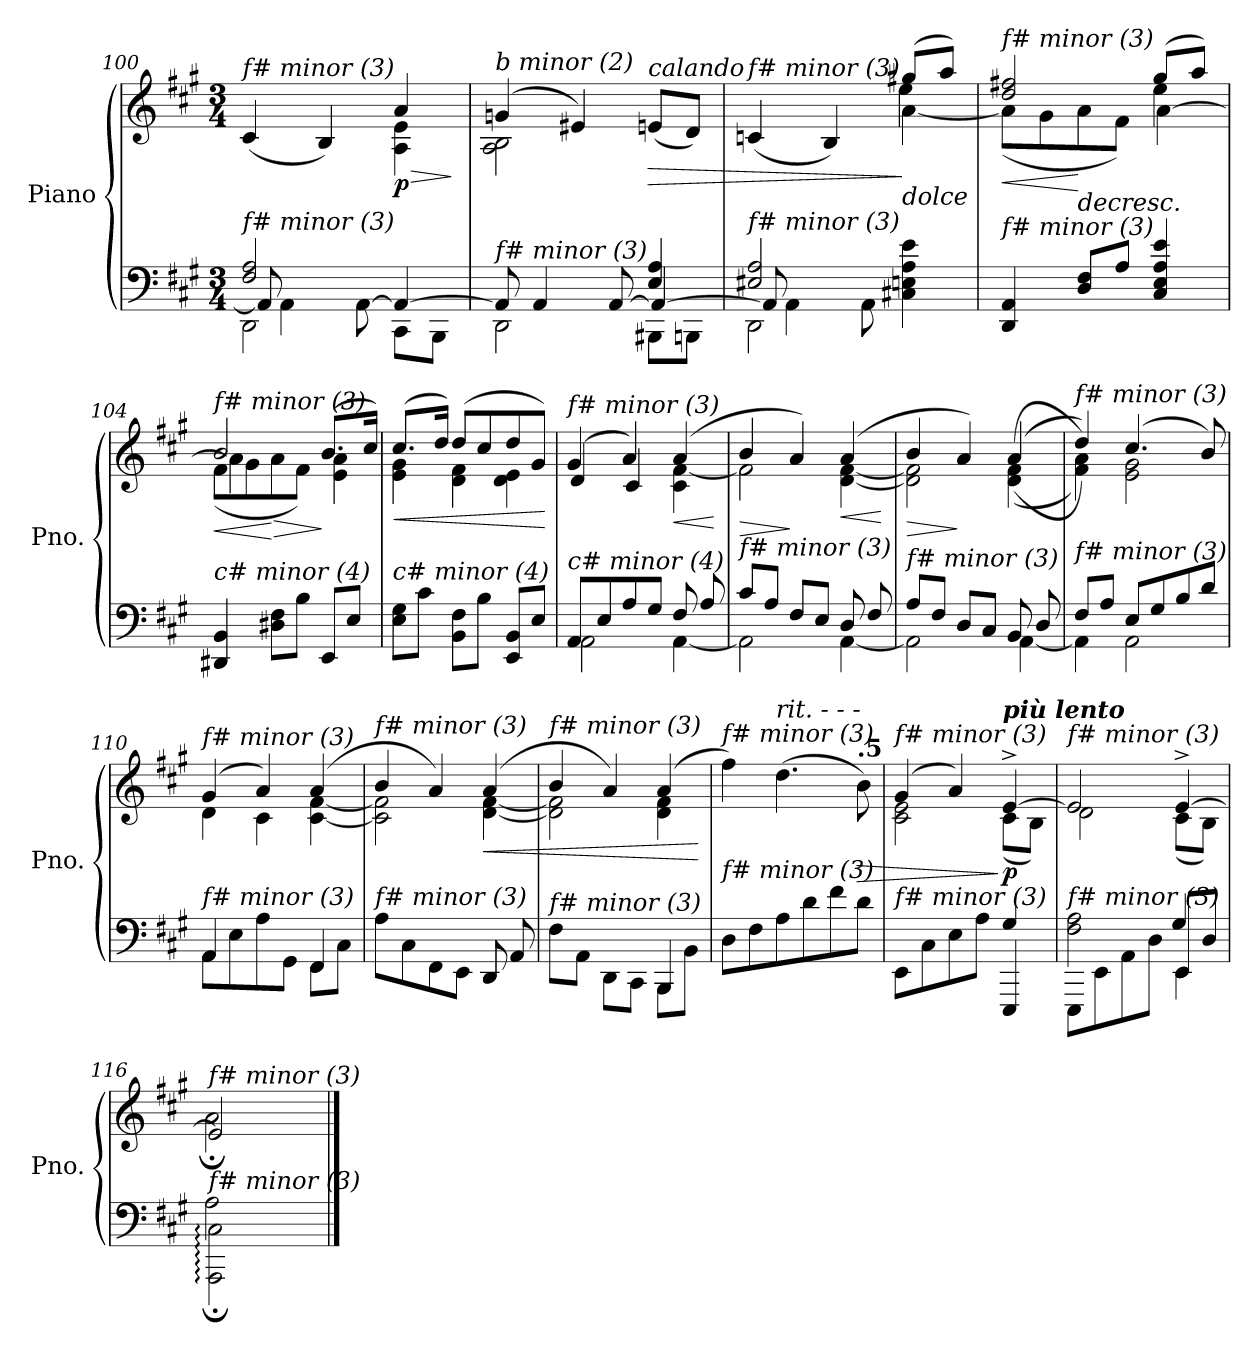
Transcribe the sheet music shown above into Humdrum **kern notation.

**kern	**kern	**dynam
*part1	*part1	*part1
*staff2	*staff1	*staff1/2
*I"Piano	*	*
*I'Pno.	*	*
!!LO:LB:g=z
*clefF4	*clefG2	*
*k[f#c#g#]	*k[f#c#g#]	*
*M3/4	*M3/4	*
=100	=100	=100
*^	*^	*
*	*^	*	*	*
!	!	!	!LO:TX:i:t=f# minor (3)	!	!
!LO:TX:i:t=f# minor (3)	!	!	!	!	!
2F#/ 2A/	2DD\	8AA/]	(>4c#/	2ryy	.
.	.	4AA\	.	.	.
.	.	.	4B/)	.	.
.	.	[8AA\	.	.	.
!	!	!	!	!	!LO:HP:b
!	!	!	!	!	!LO:DY:n=1:b
4ryy	8CC#\L	4AA/_	4a/	4A\ 4e\	> p
.	8BBB\J	.	.	.	.
*v	*v	*v	*	*	*
*	*v	*v	*
.	.	]
=101	=101	=101
*^	*^	*
*	*^	*	*	*
!	!	!	!LO:TX:i:t=b minor (2)	!	!
!LO:TX:i:t=f# minor (3)	!	!	!	!	!
2ryy	2DD\	8AA/]	(>4gn/	2A\ 2B\	.
.	.	4AA/	.	.	.
.	.	.	4e#Xi/)	.	.
.	.	[8AA/	.	.	.
!	!	!	!LO:TX:a:i:t=calando	!	!
!	!	!	!	!	!LO:HP:b
4E/ 4A/	8BBB#Xi\L	4AA/_	(>8e/L	4ryy	>
.	8BBB\J	.	8d/J)	.	.
=102	=102	=102	=102	=102	=102
*	*	*	*	*^	*
!	!	!	!LO:TX:i:t=f# minor (3)	!	!	!
!LO:TX:i:t=f# minor (3)	!	!	!	!	!	!
2E#Xi/ 2A/	2DD\	8AA/]	(>4cnj/	2ryy	2ryy	.
.	.	4AA\	.	.	.	.
.	.	.	4B/)	.	.	.
.	.	8AA\	.	.	.	.
!	!	!	!LO:TX:b:i:t=dolce	!	!	!
4ryy	4C#X\ 4E\ 4A\ 4e\	4ryy	(>8gg#X/L	[4a\	4ee\	]
.	.	.	8aa/J)	.	.	.
*	*v	*v	*	*	*	*
=103	=103	=103	=103	=103	=103
!	!	!LO:TX:i:t=f# minor (3)	!	!	!
!LO:TX:i:t=f# minor (3)	!	!	!	!	!
!	!	!	!	!	!LO:HP:b
4DD/ 4AA/	2ryy	2dd/ 2ff#X/	(<8a\L]	2ryy	<
.	.	.	8g#\	.	.
!	!	!	!	!	!LO:HP:n=1:b
8D/ 8F#/L	.	.	8a\	.	[ >
8A/J	.	.	8f#\J)	.	.
4C#/ 4E/ 4A/ 4e/	4ryy	(>8gg#/L	4ee\	[4a\	.
.	.	8aa/J)	.	.	.
=104	=104	=104	=104	=104	=104
!	!	!LO:TX:i:t=f# minor (3)	!	!	!
!LO:TX:i:t=c# minor (4)	!	!	!	!	!
!	!	!	!	!	!LO:HP:b
4DD#X/ 4BB/	4ryy	2b/	(<8f#\L	4a\]	<
.	.	.	8g#\	.	.
!	!	!	!	!	!LO:HP:n=1:b
8D#X\ 8F#\L	2ryy	.	8a\	2ryy	[ >
8B\J	.	.	8f#\J)	.	.
8EE/L	.	(>8.b/L	4e\ 4a\	.	]
8E/J	.	.	.	.	.
.	.	16cc#/Jk)	.	.	.
*v	*v	*	*	*	*
*	*v	*v	*v	*
!!LO:LB:g=z
=105	=105	=105
!	!LO:TX:i:t=f# minor (3)	!
!LO:TX:i:t=c# minor (4)	!	!
!	!	!LO:HP:b
*	*^	*
8E\ 8G#\L	(>8.cc#/L	4e\ 4g#\	<
8c#\J	.	.	.
.	16dd/Jk)	.	.
8BB\ 8F#\L	(>8dd/L	4d\ 4f#\	.
8B\J	8cc#/	.	.
8EE/ 8BB/L	8dd/	4d\ 4e\	.
8E/J	8g#/J)	.	.
*	*v	*v	*
.	.	[
=106	=106	=106
*^	*^	*
!	!	!LO:TX:i:t=f# minor (3)	!	!
!LO:TX:i:t=c# minor (4)	!	!	!	!
8AA/L	2AA\	(>4g#/	4d/	.
8E/	.	.	.	.
8A/	.	4a/)	4c#/	.
8G#/J	.	.	.	.
!	!	!	!	!LO:HP:b
8F#/	[4AA\	(>4a/	4c#\ [4f#\	<
8A/	.	.	.	.
*v	*v	*	*	*
*	*v	*v	*
.	.	] [
=107	=107	=107
*^	*	*
!	!	!LO:TX:a:i:t=un poco animato	!
!	!	!LO:TX:i:t=f# minor (3)	!
!LO:TX:i:t=f# minor (3)	!	!	!
!	!	!	!LO:HP:b
*	*	*^	*
8c#/L	2AA\]	4b/	2f#\]	>
8A/J	.	.	.	.
8F#/L	.	4a/)	.	]
8E/J	.	.	.	.
!	!	!	!	!LO:HP:b
8D/	[4AA\	(>4a/	[4d\ [4f#\	<
8F#/	.	.	.	.
*v	*v	*	*	*
*	*v	*v	*
.	.	[
=108	=108	=108
*^	*	*
!	!	!LO:TX:i:t=f# minor (3)	!
!LO:TX:i:t=f# minor (3)	!	!	!
!	!	!	!LO:HP:b
*	*	*^	*
8A/L	2AA\]	4b/	2d\] 2f#\]	>
8F#/J	.	.	.	.
8D/L	.	4a/)	.	]
8C#/J	.	.	.	.
8BB/	[4AA\	(>(>4a/	(<(<4d\ 4f#\	.
8D/	.	.	.	.
=109	=109	=109	=109	=109
!	!	!LO:TX:i:t=f# minor (3)	!	!
!LO:TX:i:t=f# minor (3)	!	!	!	!
8F#/L	4AA\]	4dd/))	4f#\ 4a\))	.
8A/J	.	.	.	.
8E/L	2AA\	(>4.cc#/	2e\ 2g#\	.
8G#/	.	.	.	.
8B/	.	.	.	.
8d/J	.	8b/)	.	.
=110	=110	=110	=110	=110
!	!	!LO:TX:i:t=f# minor (3)	!	!
!LO:TX:i:t=f# minor (3)	!	!	!	!
4AA/	8AA\L	(>4g#/	4d\	.
.	8E\	.	.	.
4ryy	8A\	4a/)	4c#\	.
.	8GG#\J	.	.	.
8FF#\L	4FF#/	(>4a/	[4c#\ [4f#\	.
8C#\J	.	.	.	.
!!LO:LB:g=z	!!
=111	=111	=111	=111	=111
!	!	!LO:TX:i:t=f# minor (3)	!	!
!LO:TX:i:t=f# minor (3)	!	!	!	!
8A\L	2ryy	4b/	2c#\] 2f#\]	.
8C#\	.	.	.	.
8FF#\	.	4a/)	.	.
8EE\J	.	.	.	.
!	!	!	!	!LO:HP:b
8DD/	4DD/	(>4a/	[4d\ [4f#\	<
8AA/	.	.	.	.
=112	=112	=112	=112	=112
!	!	!LO:TX:i:t=f# minor (3)	!	!
!LO:TX:i:t=f# minor (3)	!	!	!	!
8F#\L	2ryy	4b/	2d\] 2f#\]	.
8AA\J	.	.	.	.
8DD\L	.	4a/)	.	.
8CC#\J	.	.	.	.
8BBB\L	4BBB/	(>4a/	4d\ 4f#\	.
8BB\J	.	.	.	.
*v	*v	*	*	*
*	*v	*v	*
.	.	[
=113	=113	=113
!	!LO:TX:i:t=f# minor (3)	!
!LO:TX:i:t=f# minor (3)	!	!
8D\L	4ff#\)	.
8F#\	.	.
*	*MM75	*
!	!LO:TX:a:i:t=rit.        -         -         -	!
8A\	(>4.dd\	.
8d\	.	.
8f#\	.	.
*	*MM67	*
!	!LO:TX:a:B:t=.5	!
!	!	!LO:HP:b
8d\J	8b\)	>
=114	=114	=114
*	*MM65	*
*^	*^	*
!	!	!LO:TX:i:t=f# minor (3)	!	!
!LO:TX:i:t=f# minor (3)	!	!	!	!
8EE\L	2ryy	(>4g#/	2c#\ 2e\	.
8C#\	.	.	.	.
*	*	*MM60	*	*
8E\	.	4a/)	.	.
8A\J	.	.	.	.
!	!	!LO:TX:a:Bi:t=più lento	!	!
!	!	!	!	!LO:DY:n=1:b
4EEE/	4G#/	[4e^/	(<8c#\L	] p
.	.	.	8B\J)	.
=115	=115	=115	=115	=115
*	*^	*	*	*
!	!	!	!LO:TX:i:t=f# minor (3)	!	!
!LO:TX:i:t=f# minor (3)	!	!	!	!	!
8EEE\L	2F#\ 2A\	2ryy	2e/]	2d\	.
8EE\	.	.	.	.	.
8AA\	.	.	.	.	.
8D\J	.	.	.	.	.
8EE/L	4EE\	4G#/	[4e^/	(<8c#\L	.
8D/J	.	.	.	8B\J)	.
=116	=116	=116	=116	=116	=116
*	*	*	*	*^	*
!	!	!	!LO:TX:i:t=f# minor (3)	!	!	!
!LO:TX:i:t=f# minor (3)	!	!	!	!	!	!
2ryy	2AAA\;: 2C#\;:	2A\	2e/]	2a;<\	2ryy	.
4ryy	4rGGyy	4ryy	4ryy	4ryy	4ryy	.
*v	*v	*v	*	*	*	*
*	*v	*v	*v	*
==	==	==
*-	*-	*-
